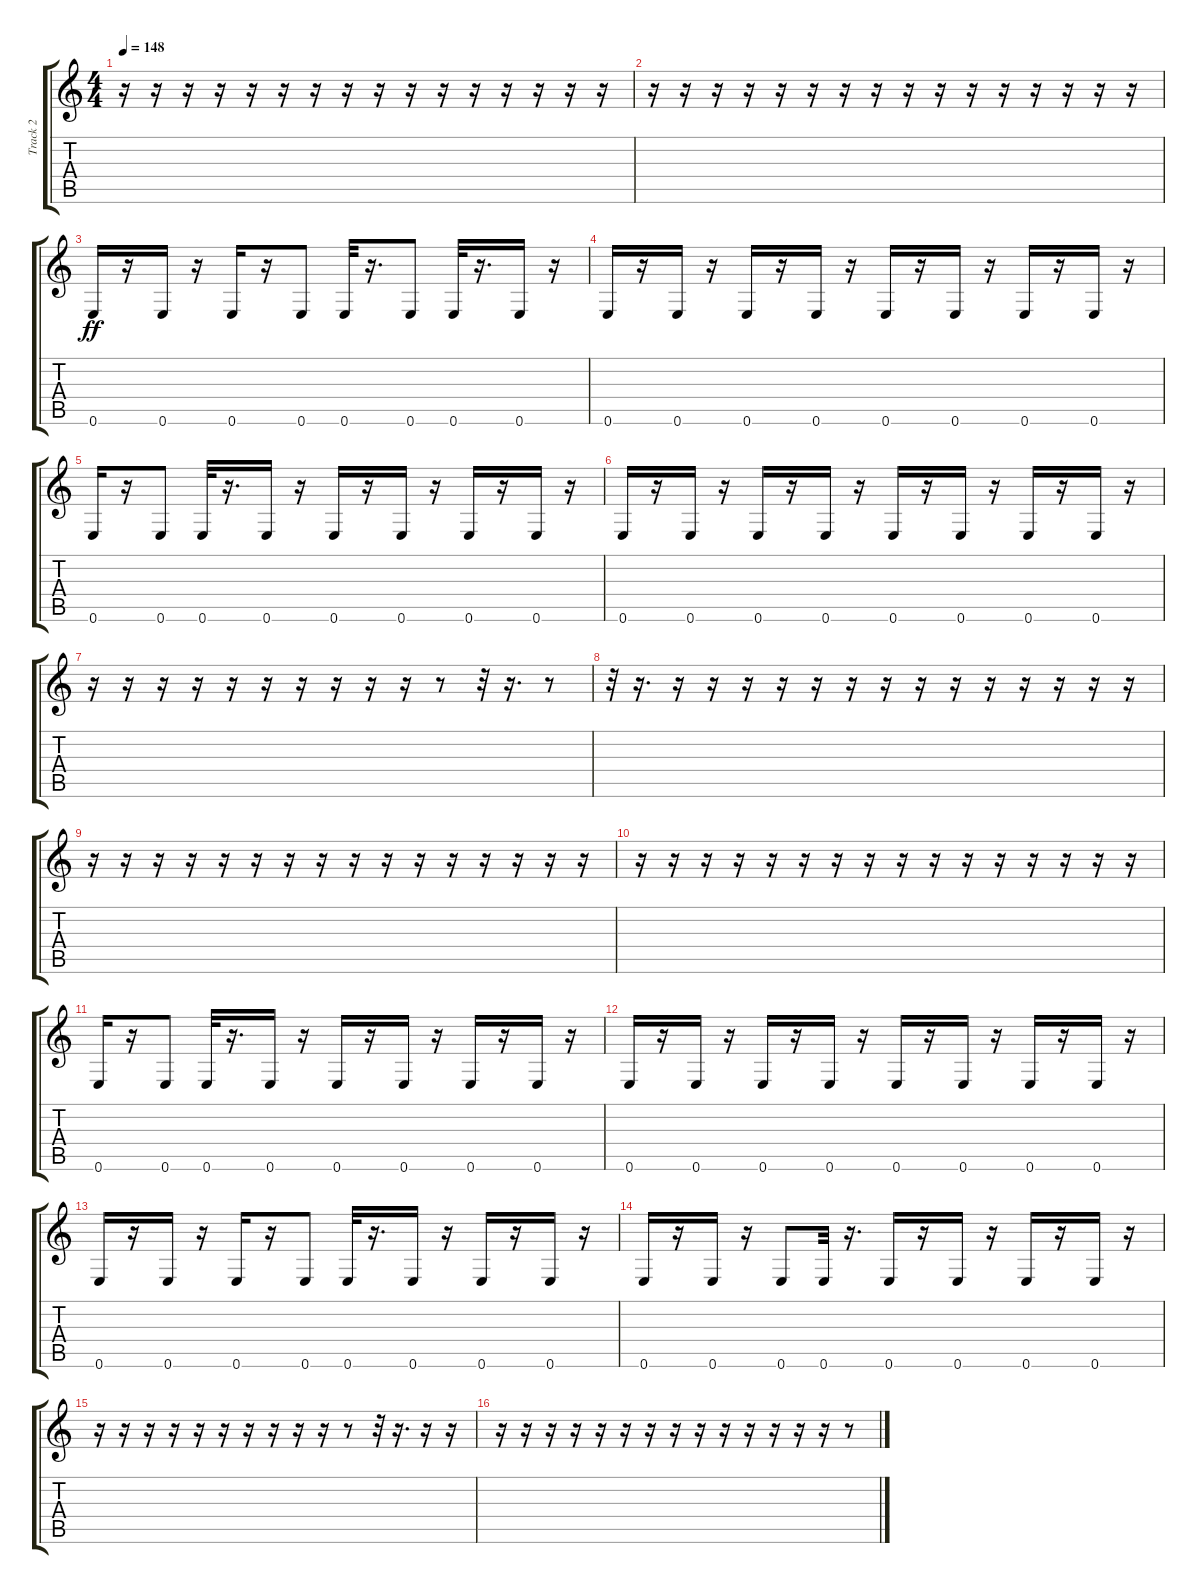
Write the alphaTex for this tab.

\track ("Track 2" "Track 2") {instrument synthbass1}
\staff {score tabs}
\tuning (E4 B3 G3 D3 A2 E2) {hide}
\ts (4 4)
\tempo 148
\clef g2
\ks c
r.16{dy ff} r.16 r.16 r.16 r.16 r.16 r.16 r.16 r.16 r.16 r.16 r.16 r.16 r.16 r.16 r.16 |
r.16 r.16 r.16 r.16 r.16 r.16 r.16 r.16 r.16 r.16 r.16 r.16 r.16 r.16 r.16 r.16 |
0.6.16 r.16 0.6.16 r.16 0.6.16 r.16 0.6.8 0.6.32 r.16{d} 0.6.8 0.6.32 r.16{d} 0.6.16 r.16 |
0.6.16 r.16 0.6.16 r.16 0.6.16 r.16 0.6.16 r.16 0.6.16 r.16 0.6.16 r.16 0.6.16 r.16 0.6.16 r.16 |
0.6.16 r.16 0.6.8 0.6.32 r.16{d} 0.6.16 r.16 0.6.16 r.16 0.6.16 r.16 0.6.16 r.16 0.6.16 r.16 |
0.6.16 r.16 0.6.16 r.16 0.6.16 r.16 0.6.16 r.16 0.6.16 r.16 0.6.16 r.16 0.6.16 r.16 0.6.16 r.16 |
r.16 r.16 r.16 r.16 r.16 r.16 r.16 r.16 r.16 r.16 r.8 r.32 r.16{d} r.8 |
r.32 r.16{d} r.16 r.16 r.16 r.16 r.16 r.16 r.16 r.16 r.16 r.16 r.16 r.16 r.16 r.16 |
r.16 r.16 r.16 r.16 r.16 r.16 r.16 r.16 r.16 r.16 r.16 r.16 r.16 r.16 r.16 r.16 |
r.16 r.16 r.16 r.16 r.16 r.16 r.16 r.16 r.16 r.16 r.16 r.16 r.16 r.16 r.16 r.16 |
0.6.16 r.16 0.6.8 0.6.32 r.16{d} 0.6.16 r.16 0.6.16 r.16 0.6.16 r.16 0.6.16 r.16 0.6.16 r.16 |
0.6.16 r.16 0.6.16 r.16 0.6.16 r.16 0.6.16 r.16 0.6.16 r.16 0.6.16 r.16 0.6.16 r.16 0.6.16 r.16 |
0.6.16 r.16 0.6.16 r.16 0.6.16 r.16 0.6.8 0.6.32 r.16{d} 0.6.16 r.16 0.6.16 r.16 0.6.16 r.16 |
0.6.16 r.16 0.6.16 r.16 0.6.8 0.6.32 r.16{d} 0.6.16 r.16 0.6.16 r.16 0.6.16 r.16 0.6.16 r.16 |
r.16 r.16 r.16 r.16 r.16 r.16 r.16 r.16 r.16 r.16 r.8 r.32 r.16{d} r.16 r.16 |
r.16 r.16 r.16 r.16 r.16 r.16 r.16 r.16 r.16 r.16 r.16 r.16 r.16 r.16 r.8
